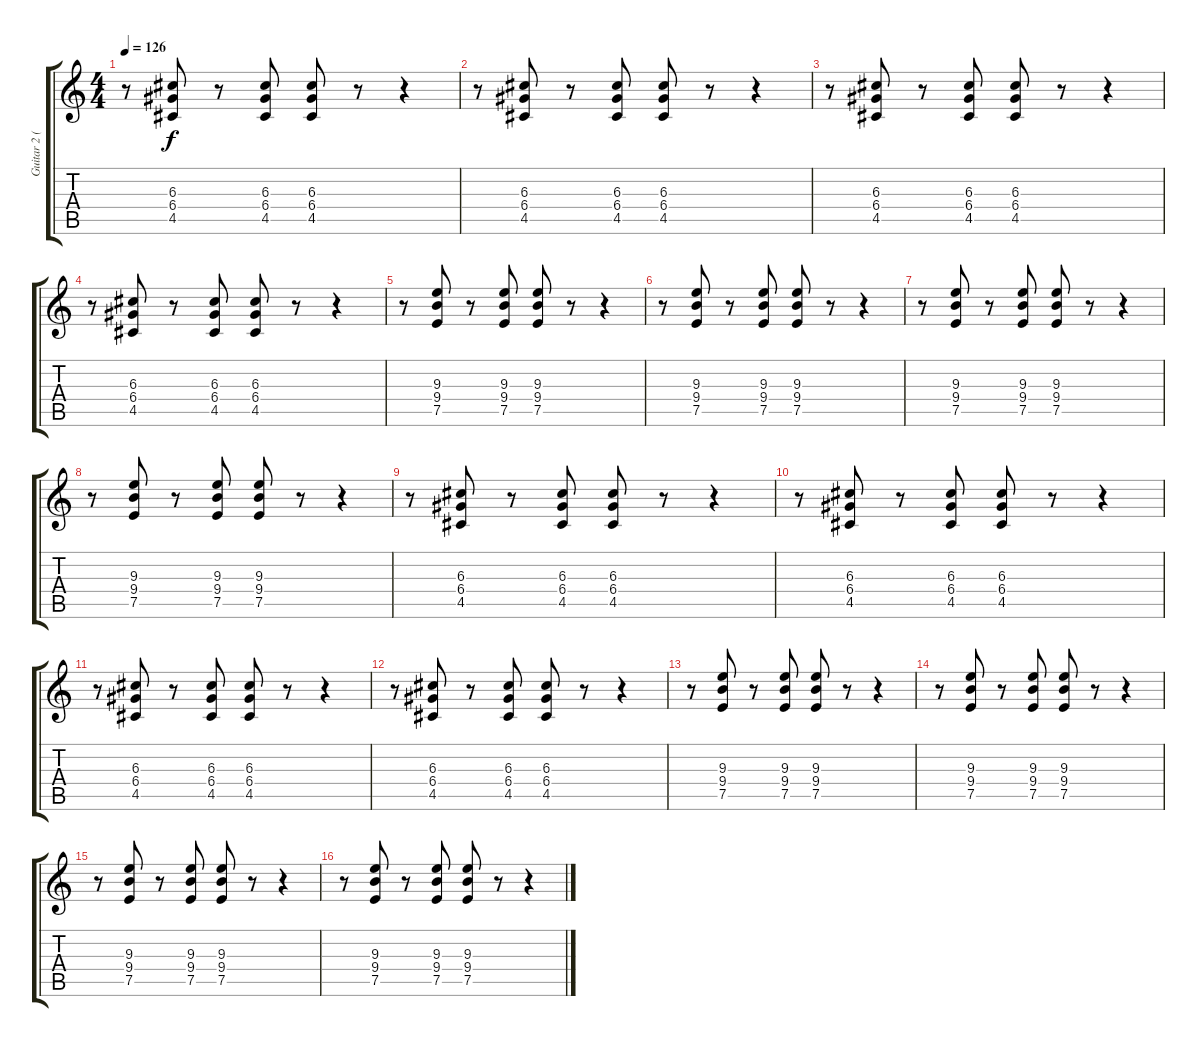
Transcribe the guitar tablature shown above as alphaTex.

\track ("Guitar 2 (Standard Tuning)" "Guitar 2 (") {instrument distortionguitar}
\staff {score tabs}
\tuning (E4 B3 G3 D3 A2 E2) {hide}
\ts (4 4)
\tempo 126
\clef g2
\ks c
r.8{dy f} (6.3 6.4 4.5).8 r.8 (6.3 6.4 4.5).8 (6.3 6.4 4.5).8 r.8 r.4 |
r.8 (6.3 6.4 4.5).8 r.8 (6.3 6.4 4.5).8 (6.3 6.4 4.5).8 r.8 r.4 |
r.8 (6.3 6.4 4.5).8 r.8 (6.3 6.4 4.5).8 (6.3 6.4 4.5).8 r.8 r.4 |
r.8 (6.3 6.4 4.5).8 r.8 (6.3 6.4 4.5).8 (6.3 6.4 4.5).8 r.8 r.4 |
r.8 (9.3 9.4 7.5).8 r.8 (9.3 9.4 7.5).8 (9.3 9.4 7.5).8 r.8 r.4 |
r.8 (9.3 9.4 7.5).8 r.8 (9.3 9.4 7.5).8 (9.3 9.4 7.5).8 r.8 r.4 |
r.8 (9.3 9.4 7.5).8 r.8 (9.3 9.4 7.5).8 (9.3 9.4 7.5).8 r.8 r.4 |
r.8 (9.3 9.4 7.5).8 r.8 (9.3 9.4 7.5).8 (9.3 9.4 7.5).8 r.8 r.4 |
r.8 (6.3 6.4 4.5).8 r.8 (6.3 6.4 4.5).8 (6.3 6.4 4.5).8 r.8 r.4 |
r.8 (6.3 6.4 4.5).8 r.8 (6.3 6.4 4.5).8 (6.3 6.4 4.5).8 r.8 r.4 |
r.8 (6.3 6.4 4.5).8 r.8 (6.3 6.4 4.5).8 (6.3 6.4 4.5).8 r.8 r.4 |
r.8 (6.3 6.4 4.5).8 r.8 (6.3 6.4 4.5).8 (6.3 6.4 4.5).8 r.8 r.4 |
r.8 (9.3 9.4 7.5).8 r.8 (9.3 9.4 7.5).8 (9.3 9.4 7.5).8 r.8 r.4 |
r.8 (9.3 9.4 7.5).8 r.8 (9.3 9.4 7.5).8 (9.3 9.4 7.5).8 r.8 r.4 |
r.8 (9.3 9.4 7.5).8 r.8 (9.3 9.4 7.5).8 (9.3 9.4 7.5).8 r.8 r.4 |
r.8 (9.3 9.4 7.5).8 r.8 (9.3 9.4 7.5).8 (9.3 9.4 7.5).8 r.8 r.4
